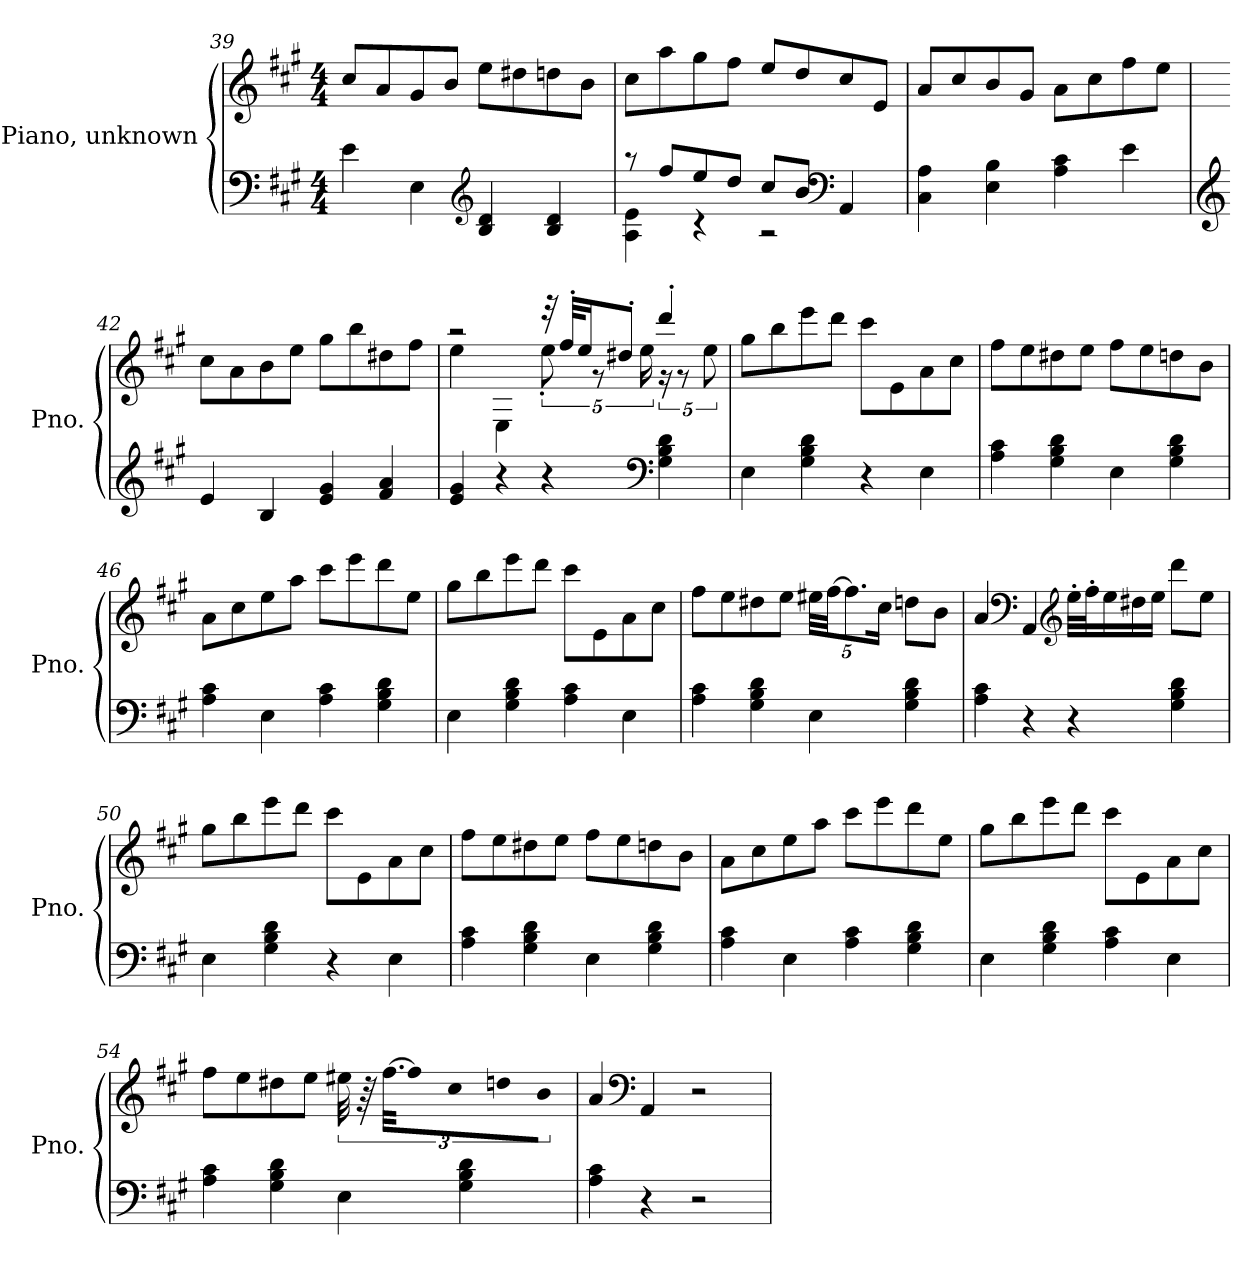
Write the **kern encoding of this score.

**kern	**kern
*part1	*part1
*staff2	*staff1
*I"Piano, unknown	*
*I'Pno.	*
*clefF4	*clefG2
*k[f#c#g#]	*k[f#c#g#]
*M4/4	*M4/4
=39	=39
4e\	8cc#/L
.	8a/
4E\	8g#/
.	8b/J
*clefG2	*
4B/ 4d/	8ee\L
.	8dd#X\
4B/ 4d/	8ddn\
.	8b\J
=40	=40
*^	*
8r	4A\ 4e\	8cc#\L
8ff#/L	.	8aa\
8ee/	4r	8gg#\
8dd/J	.	8ff#\J
8cc#/L	2r	8ee/L
8b/J	.	8dd/
*clefF4	*	*
4AA/	.	8cc#/
.	.	8e/J
*v	*v	*
=41	=41
4C#\ 4A\	8a/L
.	8cc#/
4E\ 4B\	8b/
.	8g#/J
4A\ 4c#\	8a\L
.	8cc#\
4e\	8ff#\
.	8ee\J
!!LO:LB:g=z
=42	=42
*clefG2	*
4e/	8cc#\L
.	8a\
4B/	8b\
.	8ee\J
4e/ 4g#/	8gg#\L
.	8bb\
4f#/ 4a/	8dd#X\
.	8ff#\J
=43	=43
*	*^
4e/ 4g#/	2r	4ee\
4r	.	4E\
4r	32r	10ee'\
.	32ff#'/KLL	.
.	16ee/J	.
.	.	10r
.	8dd#X'/J	.
.	.	20ee\
*clefF4	*	*
4G#\ 4B\ 4d\	4ddd'/	20r
.	.	10r
.	.	10ee\
*	*v	*v
=44	=44
4E\	8gg#\L
.	8bb\
4G#\ 4B\ 4d\	8eee\
.	8ddd\J
4r	8ccc#\L
.	8e\
4E\	8a\
.	8cc#\J
=45	=45
4A\ 4c#\	8ff#\L
.	8ee\
4G#\ 4B\ 4d\	8dd#X\
.	8ee\J
4E\	8ff#\L
.	8ee\
4G#\ 4B\ 4d\	8ddn\
.	8b\J
!!LO:PB:g=z
=46	=46
4A\ 4c#\	8a\L
.	8cc#\
4E\	8ee\
.	8aa\J
4A\ 4c#\	8ccc#\L
.	8eee\
4G#\ 4B\ 4d\	8ddd\
.	8ee\J
=47	=47
4E\	8gg#\L
.	8bb\
4G#\ 4B\ 4d\	8eee\
.	8ddd\J
4A\ 4c#\	8ccc#\L
.	8e\
4E\	8a\
.	8cc#\J
=48	=48
4A\ 4c#\	8ff#\L
.	8ee\
4G#\ 4B\ 4d\	8dd#X\
.	8ee\J
*	*Xbrackettup
4E\	40ee#X\LLL
.	[40ff#\JJ
.	10.ff#\]
.	20cc#\Jk
4G#\ 4B\ 4d\	8ddn\L
.	8b\J
!!LO:LB:g=z
=49	=49
4A\ 4c#\	4a/
*	*clefF4
4r	4AA/
*	*clefG2
4r	32ee'\LLL
.	32ff#'\J
.	16ee\
.	16dd#X\
.	16ee\JJ
4G#\ 4B\ 4d\	8ddd\L
.	8ee\J
=50	=50
4E\	8gg#\L
.	8bb\
4G#\ 4B\ 4d\	8eee\
.	8ddd\J
4r	8ccc#\L
.	8e\
4E\	8a\
.	8cc#\J
=51	=51
4A\ 4c#\	8ff#\L
.	8ee\
4G#\ 4B\ 4d\	8dd#X\
.	8ee\J
4E\	8ff#\L
.	8ee\
4G#\ 4B\ 4d\	8ddn\
.	8b\J
=52	=52
4A\ 4c#\	8a\L
.	8cc#\
4E\	8ee\
.	8aa\J
4A\ 4c#\	8ccc#\L
.	8eee\
4G#\ 4B\ 4d\	8ddd\
.	8ee\J
!!LO:LB:g=z
=53	=53
4E\	8gg#\L
.	8bb\
4G#\ 4B\ 4d\	8eee\
.	8ddd\J
4A\ 4c#\	8ccc#\L
.	8e\
4E\	8a\
.	8cc#\J
=54	=54
4A\ 4c#\	8ff#\L
.	8ee\
4G#\ 4B\ 4d\	8dd#X\
.	8ee\J
*	*brackettup
4E\	48ee#X\
.	96r
.	[48.ff#\KKL
.	8ff#\]
.	16cc#\K
4G#\ 4B\ 4d\	8ddn\
.	8b\J
=55	=55
4A\ 4c#\	4a/
*	*clefF4
4r	4AA/
2r	2r
=	=
*-	*-
